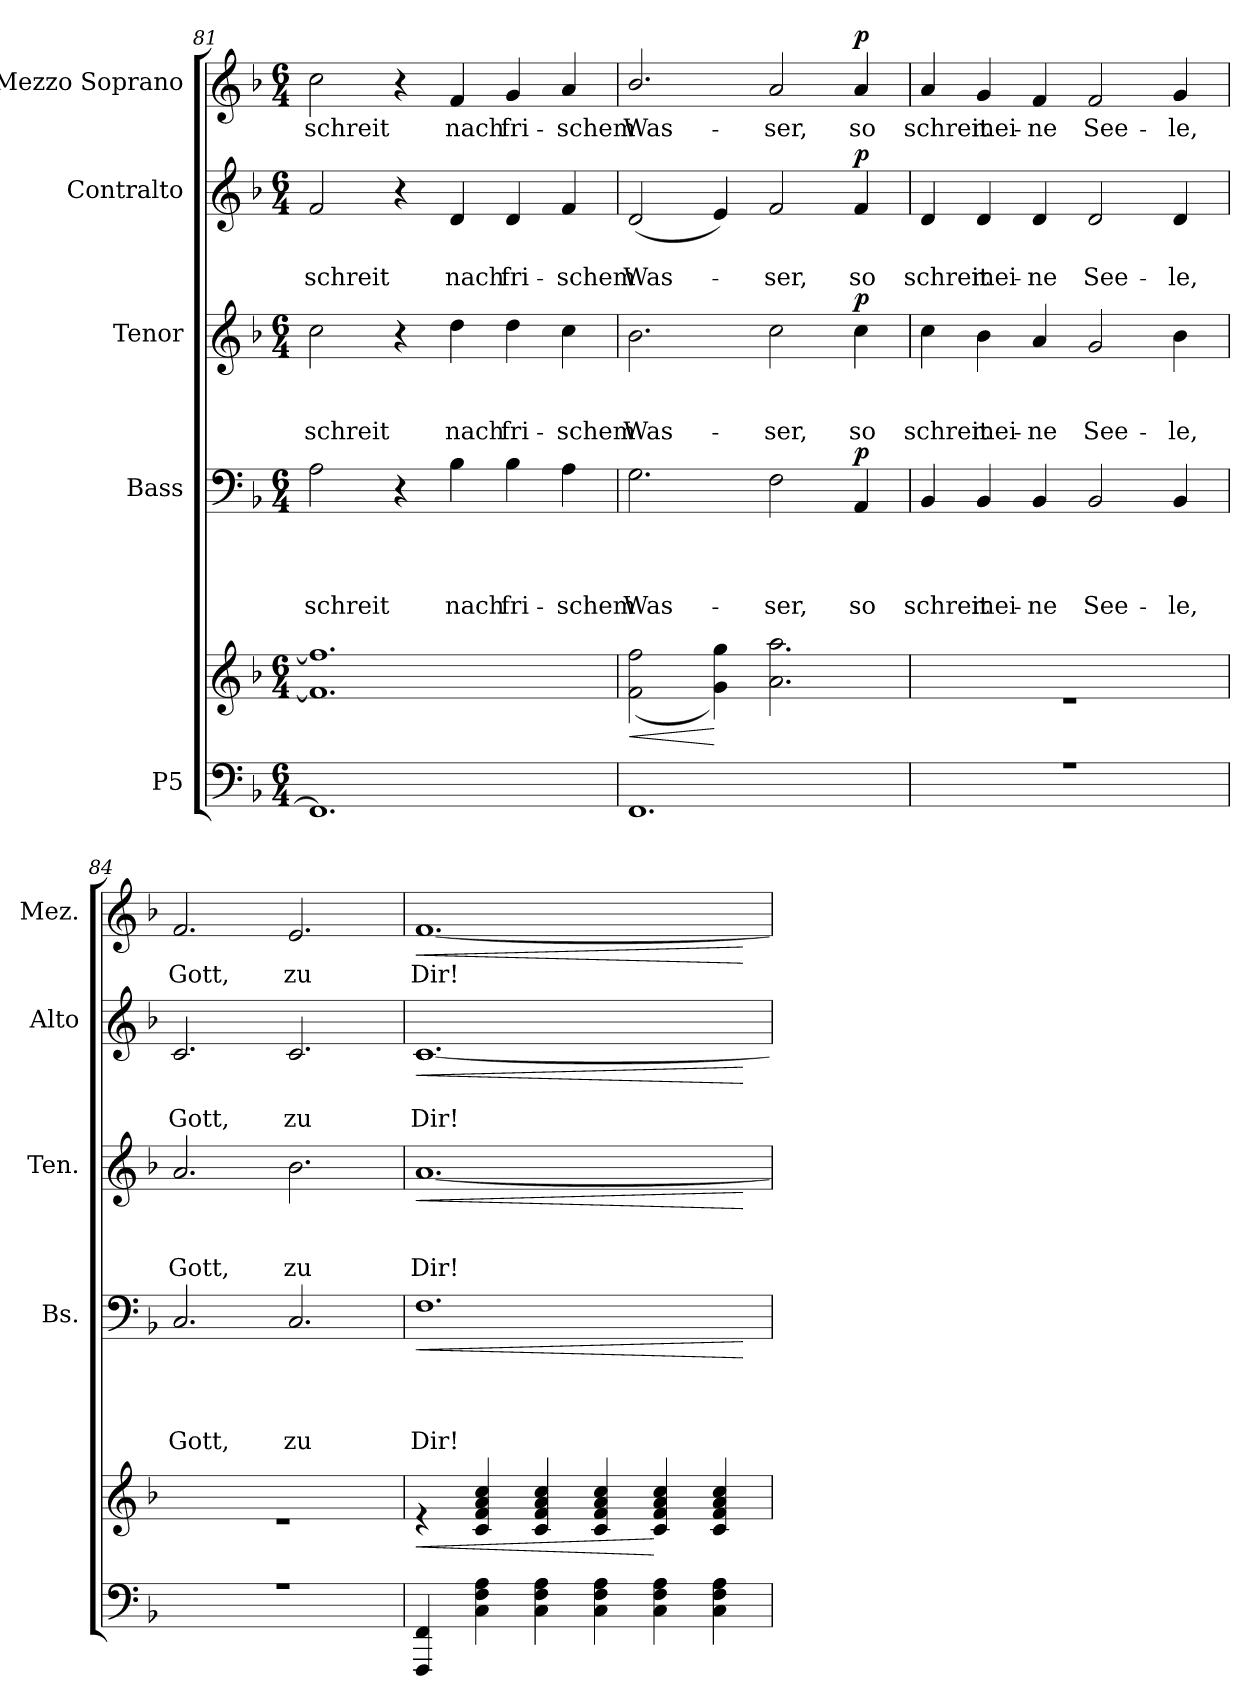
**kern	**kern	**dynam	**kern	**text	**text	**text	**text	**dynam	**kern	**text	**text	**text	**dynam	**kern	**text	**text	**dynam	**kern	**text	**dynam
*part5	*part5	*part5	*part4	*part4	*part4	*part4	*part4	*part4	*part3	*part3	*part3	*part3	*part3	*part2	*part2	*part2	*part2	*part1	*part1	*part1
*staff6	*staff5	*staff5/6	*staff4	*staff4	*staff4	*staff4	*staff4	*staff4	*staff3	*staff3	*staff3	*staff3	*staff3	*staff2	*staff2	*staff2	*staff2	*staff1	*staff1	*staff1
*I"P5	*	*	*I"Bass	*	*	*	*	*	*I"Tenor	*	*	*	*	*I"Contralto	*	*	*	*I"Mezzo Soprano	*	*
*	*	*	*I'Bs.	*	*	*	*	*	*I'Ten.	*	*	*	*	*I'Alto	*	*	*	*I'Mez.	*	*
!!LO:LB:g=z
*clefF4	*clefG2	*	*clefF4	*	*	*	*	*	*clefG2	*	*	*	*	*clefG2	*	*	*	*clefG2	*	*
*	*	*	*	*	*	*	*	*	*ITrd7c12	*	*	*	*	*	*	*	*	*	*	*
*k[b-]	*k[b-]	*	*k[b-]	*	*	*	*	*	*k[b-]	*	*	*	*	*k[b-]	*	*	*	*k[b-]	*	*
*F:	*F:	*	*F:	*	*	*	*	*	*F:	*	*	*	*	*F:	*	*	*	*F:	*	*
*M6/4	*M6/4	*	*M6/4	*	*	*	*	*	*M6/4	*	*	*	*	*M6/4	*	*	*	*M6/4	*	*
=81	=81	=81	=81	=81	=81	=81	=81	=81	=81	=81	=81	=81	=81	=81	=81	=81	=81	=81	=81	=81
*^	*^	*	*	*	*	*	*	*	*	*	*	*	*	*	*	*	*	*	*	*
!	!	!	!	!	!	!	!	!	!LO:LY:b	!	!	!	!	!LO:LY:b	!	!	!	!LO:LY:b	!	!	!LO:LY:b	!
1.ryy	1.FF]	1.f] 1.ff]	1.ryy	.	2A\	.	.	.	schreit	.	2c\	.	.	schreit	.	2f/	.	schreit	.	2cc\	schreit	.
.	.	.	.	.	4r	.	.	.	.	.	4r	.	.	.	.	4r	.	.	.	4r	.	.
!	!	!	!	!	!	!	!	!	!LO:LY:b	!	!	!	!	!LO:LY:b	!	!	!	!LO:LY:b	!	!	!LO:LY:b	!
.	.	.	.	.	4B-\	.	.	.	nach	.	4d\	.	.	nach	.	4d/	.	nach	.	4f/	nach	.
!	!	!	!	!	!	!	!	!	!LO:LY:b	!	!	!	!	!LO:LY:b	!	!	!	!LO:LY:b	!	!	!LO:LY:b	!
.	.	.	.	.	4B-\	.	.	.	fri-	.	4d\	.	.	fri-	.	4d/	.	fri-	.	4g/	fri-	.
!	!	!	!	!	!	!	!	!	!LO:LY:b	!	!	!	!	!LO:LY:b	!	!	!	!LO:LY:b	!	!	!LO:LY:b	!
.	.	.	.	.	4A\	.	.	.	-schem	.	4c\	.	.	-schem	.	4f/	.	-schem	.	4a/	-schem	.
=82	=82	=82	=82	=82	=82	=82	=82	=82	=82	=82	=82	=82	=82	=82	=82	=82	=82	=82	=82	=82	=82	=82
!	!	!	!	!LO:HP:b	!	!	!	!	!LO:LY:b	!	!	!	!	!LO:LY:b	!	!	!	!LO:LY:b	!	!	!LO:LY:b	!
1.FF	1.ryy	1.ryy	(>2f\ 2ff\	<	2.G\	.	.	.	Was-	.	2.B-\	.	.	Was-	.	(<2d/	.	Was-	.	2.b-/	Was-	.
.	.	.	4g\ 4gg\)	[	.	.	.	.	.	.	.	.	.	.	.	4e/)	.	.	.	.	.	.
!	!	!	!	!	!	!	!	!	!LO:LY:b	!	!	!	!	!LO:LY:b	!	!	!	!LO:LY:b	!	!	!LO:LY:b	!
.	.	.	2.a\ 2.aa\	.	2F\	.	.	.	-ser,	.	2c\	.	.	-ser,	.	2f/	.	-ser,	.	2a/	-ser,	.
!	!	!	!	!	!	!	!	!	!LO:LY:b	!LO:DY:a	!	!	!	!LO:LY:b	!LO:DY:a	!	!	!LO:LY:b	!LO:DY:a	!	!LO:LY:b	!LO:DY:a
.	.	.	.	.	4AA/	.	.	.	so	p	4c\	.	.	so	p	4f/	.	so	p	4a/	so	p
=83	=83	=83	=83	=83	=83	=83	=83	=83	=83	=83	=83	=83	=83	=83	=83	=83	=83	=83	=83	=83	=83	=83
!LO:N:vis=1	!	!	!LO:N:vis=1	!	!	!	!	!	!LO:LY:b	!	!	!	!	!LO:LY:b	!	!	!	!LO:LY:b	!	!	!LO:LY:b	!
1.r	1.ryy	1.ryy	1.r	.	4BB-/	.	.	.	schreit	.	4c\	.	.	schreit	.	4d/	.	schreit	.	4a/	schreit	.
!	!	!	!	!	!	!	!	!	!LO:LY:b	!	!	!	!	!LO:LY:b	!	!	!	!LO:LY:b	!	!	!LO:LY:b	!
.	.	.	.	.	4BB-/	.	.	.	mei-	.	4B-\	.	.	mei-	.	4d/	.	mei-	.	4g/	mei-	.
!	!	!	!	!	!	!	!	!	!LO:LY:b	!	!	!	!	!LO:LY:b	!	!	!	!LO:LY:b	!	!	!LO:LY:b	!
.	.	.	.	.	4BB-/	.	.	.	-ne	.	4A/	.	.	-ne	.	4d/	.	-ne	.	4f/	-ne	.
!	!	!	!	!	!	!	!	!	!LO:LY:b	!	!	!	!	!LO:LY:b	!	!	!	!LO:LY:b	!	!	!LO:LY:b	!
.	.	.	.	.	2BB-/	.	.	.	See-	.	2G/	.	.	See-	.	2d/	.	See-	.	2f/	See-	.
!	!	!	!	!	!	!	!	!	!LO:LY:b	!	!	!	!	!LO:LY:b	!	!	!	!LO:LY:b	!	!	!LO:LY:b	!
.	.	.	.	.	4BB-/	.	.	.	-le,	.	4B-\	.	.	-le,	.	4d/	.	-le,	.	4g/	-le,	.
=84	=84	=84	=84	=84	=84	=84	=84	=84	=84	=84	=84	=84	=84	=84	=84	=84	=84	=84	=84	=84	=84	=84
!LO:N:vis=1	!	!	!LO:N:vis=1	!	!	!	!	!	!LO:LY:b	!	!	!	!	!LO:LY:b	!	!	!	!LO:LY:b	!	!	!LO:LY:b	!
1.r	1.ryy	1.ryy	1.r	.	2.C/	.	.	.	Gott,	.	2.A/	.	.	Gott,	.	2.c/	.	Gott,	.	2.f/	Gott,	.
!	!	!	!	!	!	!	!	!	!LO:LY:b	!	!	!	!	!LO:LY:b	!	!	!	!LO:LY:b	!	!	!LO:LY:b	!
.	.	.	.	.	2.C/	.	.	.	zu	.	2.B-\	.	.	zu	.	2.c/	.	zu	.	2.e/	zu	.
=85	=85	=85	=85	=85	=85	=85	=85	=85	=85	=85	=85	=85	=85	=85	=85	=85	=85	=85	=85	=85	=85	=85
!	!	!	!	!LO:HP:b	!	!	!	!	!LO:LY:b	!LO:HP:b	!	!	!	!LO:LY:b	!LO:HP:b	!	!	!LO:LY:b	!LO:HP:b	!	!LO:LY:b	!LO:HP:b
4FFF/ 4FF/	1.ryy	1.ryy	4r	<	1.F	.	.	.	Dir!	<	[<1.A	.	.	Dir!	<	[<1.c	.	Dir!	<	[<1.f	Dir!	<
4C\ 4F\ 4A\	.	.	4c/ 4f/ 4a/ 4cc/	.	.	.	.	.	.	.	.	.	.	.	.	.	.	.	.	.	.	.
4C\ 4F\ 4A\	.	.	4c/ 4f/ 4a/ 4cc/	.	.	.	.	.	.	.	.	.	.	.	.	.	.	.	.	.	.	.
4C\ 4F\ 4A\	.	.	4c/ 4f/ 4a/ 4cc/	.	.	.	.	.	.	.	.	.	.	.	.	.	.	.	.	.	.	.
4C\ 4F\ 4A\	.	.	4c/ 4f/ 4a/ 4cc/	[	.	.	.	.	.	.	.	.	.	.	.	.	.	.	.	.	.	.
4C\ 4F\ 4A\	.	.	4c/ 4f/ 4a/ 4cc/	.	.	.	.	.	.	.	.	.	.	.	.	.	.	.	.	.	.	.
*v	*v	*	*	*	*	*	*	*	*	*	*	*	*	*	*	*	*	*	*	*	*	*
*	*v	*v	*	*	*	*	*	*	*	*	*	*	*	*	*	*	*	*	*	*	*
.	.	.	.	.	.	.	.	[	.	.	.	.	[	.	.	.	[	.	.	[
=	=	=	=	=	=	=	=	=	=	=	=	=	=	=	=	=	=	=	=	=
*-	*-	*-	*-	*-	*-	*-	*-	*-	*-	*-	*-	*-	*-	*-	*-	*-	*-	*-	*-	*-
